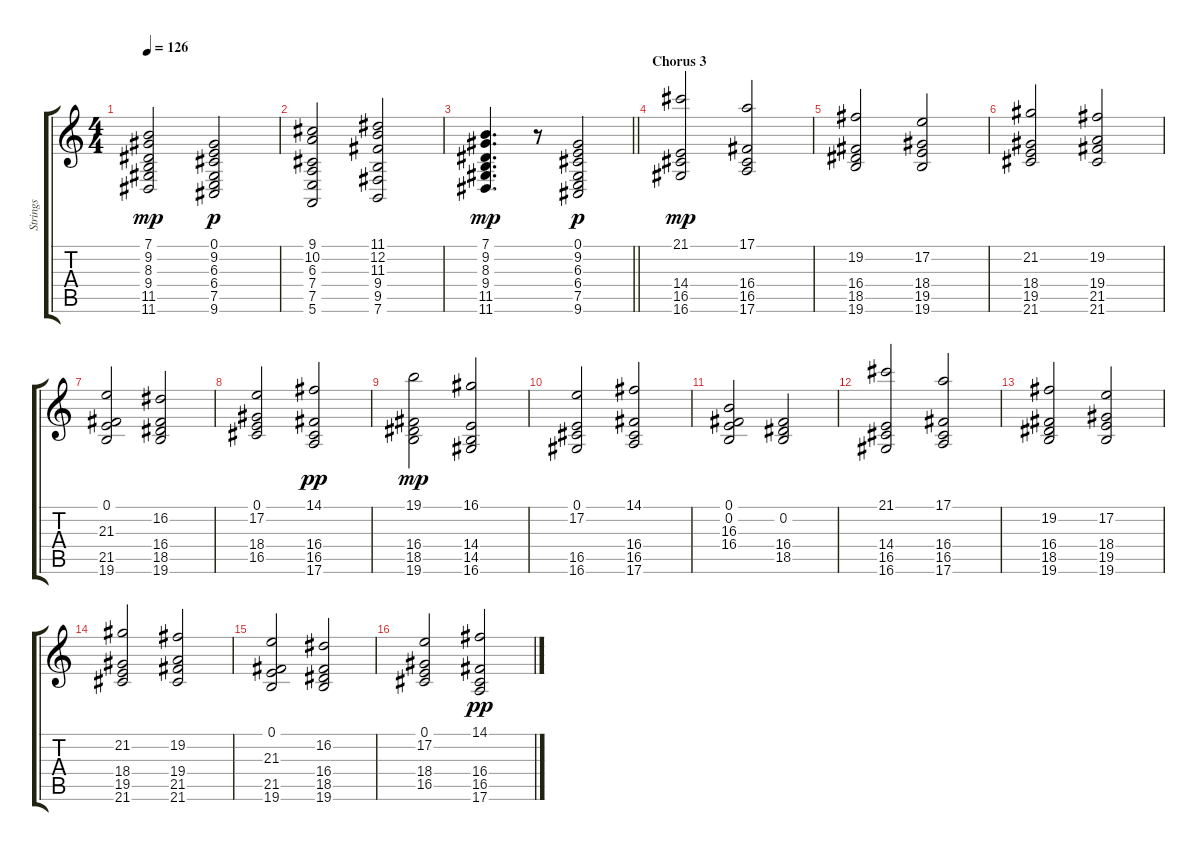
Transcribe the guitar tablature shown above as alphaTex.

\track ("Strings" "Strings") {instrument synthstrings1}
\staff {score tabs}
\tuning (E4 B3 G3 D3 A2 E2) {hide}
\ts (4 4)
\tempo 126
\clef g2
\ks c
(7.1 9.2 8.3 9.4 11.5 11.6).2{dy mp} (0.1 9.2 6.3 6.4 7.5 9.6).2{dy p} |
(9.1 10.2 6.3 7.4 7.5 5.6).2 (11.1 12.2 11.3 9.4 9.5 7.6).2 |
\barLineRight lightlight
(7.1 9.2 8.3 9.4 11.5 11.6).4{d dy mp} r.8 (0.1 9.2 6.3 6.4 7.5 9.6).2{dy p} |
\section ("" "Chorus 3")
(21.1 14.4 16.5 16.6).2{dy mp} (17.1 16.4 16.5 17.6).2 |
(19.2 16.4 18.5 19.6).2 (17.2 18.4 19.5 19.6).2 |
(21.2 18.4 19.5 21.6).2 (19.2 19.4 21.5 21.6).2 |
(0.1 21.3 21.5 19.6).2 (16.2 16.4 18.5 19.6).2 |
(0.1 17.2 18.4 16.5).2 (14.1 16.4 16.5 17.6).2{dy pp} |
(19.1 16.4 18.5 19.6).2{dy mp} (16.1 14.4 14.5 16.6).2 |
(0.1 17.2 16.5 16.6).2 (14.1 16.4 16.5 17.6).2 |
(0.1 0.2 16.3 16.4).2 (0.2 16.4 18.5).2 |
(21.1 14.4 16.5 16.6).2 (17.1 16.4 16.5 17.6).2 |
(19.2 16.4 18.5 19.6).2 (17.2 18.4 19.5 19.6).2 |
(21.2 18.4 19.5 21.6).2 (19.2 19.4 21.5 21.6).2 |
(0.1 21.3 21.5 19.6).2 (16.2 16.4 18.5 19.6).2 |
(0.1 17.2 18.4 16.5).2 (14.1 16.4 16.5 17.6).2{dy pp}
